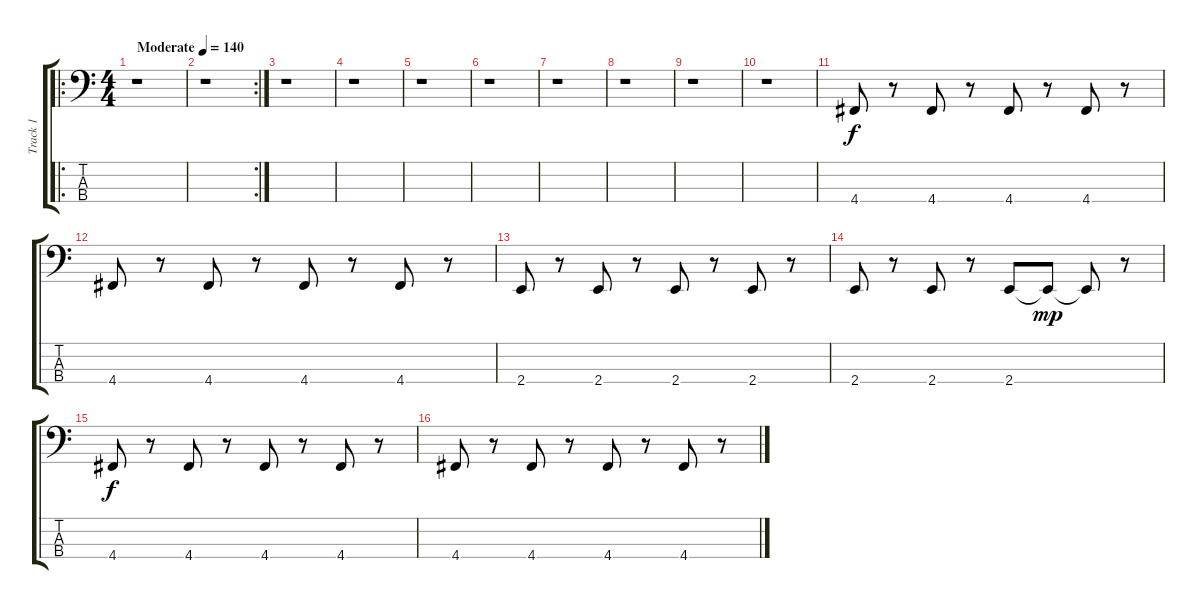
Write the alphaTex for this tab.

\track ("Track 1" "Track 1") {instrument electricbassfinger}
\staff {score tabs}
\tuning (G2 D2 A1 D1) {hide}
\ro
\ts (4 4)
\tempo (140 "Moderate")
\clef f4
\ks c
r.1{dy f instrument electricbassfinger} |
\rc 2
r.1 |
r.1 |
r.1 |
r.1 |
r.1 |
r.1 |
r.1 |
r.1 |
r.1 |
4.4.8 r.8 4.4.8 r.8 4.4.8 r.8 4.4.8 r.8 |
4.4.8 r.8 4.4.8 r.8 4.4.8 r.8 4.4.8 r.8 |
2.4.8 r.8 2.4.8 r.8 2.4.8 r.8 2.4.8 r.8 |
2.4.8 r.8 2.4.8 r.8 2.4.8 2.4{t}.8{dy mp} 2.4{t}.8 r.8 |
4.4.8{dy f} r.8 4.4.8 r.8 4.4.8 r.8 4.4.8 r.8 |
4.4.8 r.8 4.4.8 r.8 4.4.8 r.8 4.4.8 r.8
